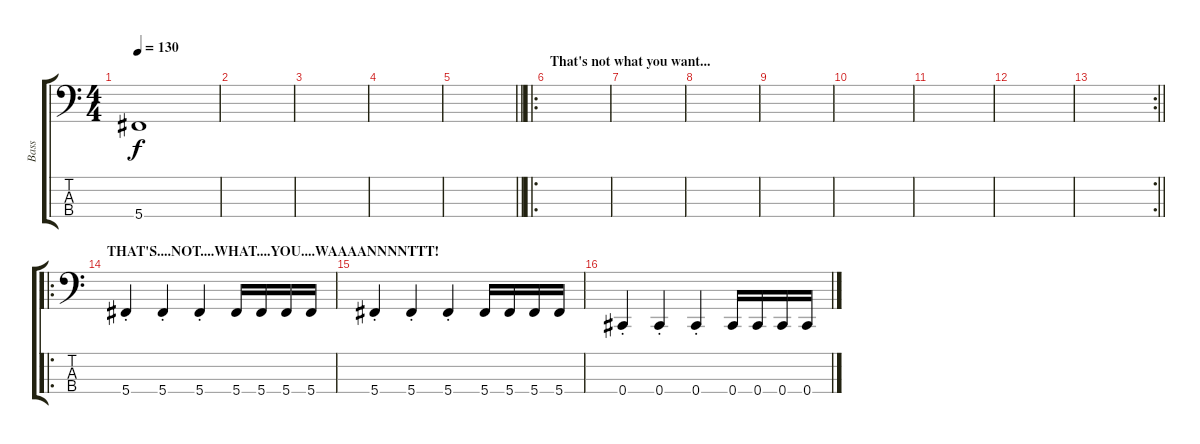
\track ("Bass" "Bass") {instrument electricbasspick}
\staff {score tabs}
\tuning (Gb2 Db2 Ab1 Db1) {hide}
\ts (4 4)
\tempo 130
\clef f4
\ks c
5.4{t}.1{dy f} |
|
|
|
\barLineRight lightlight
|
\ro
\section ("" "That's not what you want...")
|
|
|
|
|
|
|
\rc 2
\barLineRight lightlight
|
\ro
\section ("" "THAT'S....NOT....WHAT....YOU....WAAAANNNNTTT!")
5.4{st}.4 5.4{st}.4 5.4{st}.4 5.4.16 5.4.16 5.4.16 5.4.16 |
5.4{st}.4 5.4{st}.4 5.4{st}.4 5.4.16 5.4.16 5.4.16 5.4.16 |
0.4{st}.4 0.4{st}.4 0.4{st}.4 0.4.16 0.4.16 0.4.16 0.4.16
